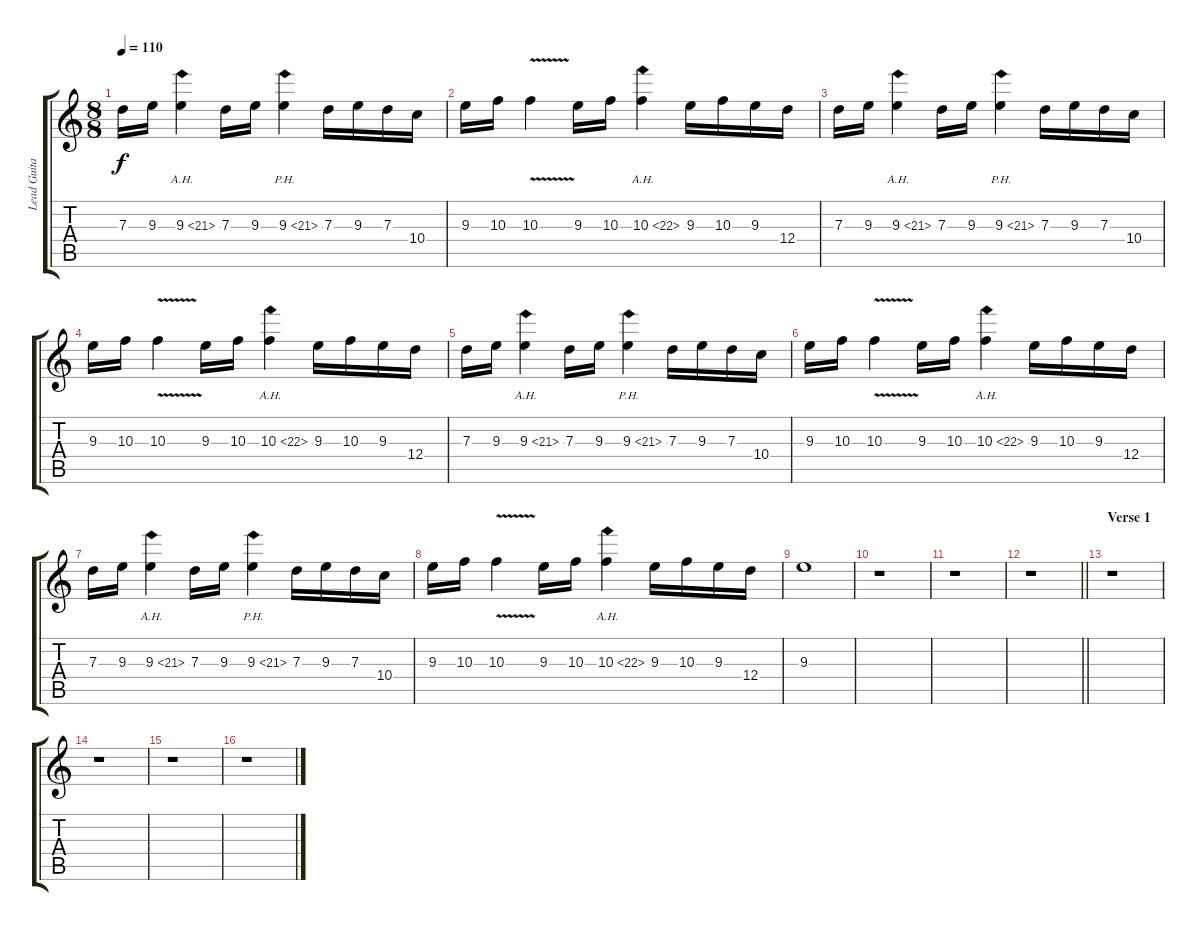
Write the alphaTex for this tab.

\track ("Lead Guitar 1" "Lead Guita") {instrument distortionguitar}
\staff {score tabs}
\tuning (E4 B3 G3 D3 A2 D2) {hide}
\ts (8 8)
\tempo 110
\clef g2
\ks c
7.3.16{dy f} 9.3.16 9.3{ah 12}.4 7.3.16 9.3.16 9.3{ph 12}.4 7.3.16 9.3.16 7.3.16 10.4.16 |
9.3.16 10.3.16 10.3{v}.4 9.3.16 10.3.16 10.3{ah 12}.4 9.3.16 10.3.16 9.3.16 12.4.16 |
7.3.16 9.3.16 9.3{ah 12}.4 7.3.16 9.3.16 9.3{ph 12}.4 7.3.16 9.3.16 7.3.16 10.4.16 |
9.3.16 10.3.16 10.3{v}.4 9.3.16 10.3.16 10.3{ah 12}.4 9.3.16 10.3.16 9.3.16 12.4.16 |
7.3.16 9.3.16 9.3{ah 12}.4 7.3.16 9.3.16 9.3{ph 12}.4 7.3.16 9.3.16 7.3.16 10.4.16 |
9.3.16 10.3.16 10.3{v}.4 9.3.16 10.3.16 10.3{ah 12}.4 9.3.16 10.3.16 9.3.16 12.4.16 |
7.3.16 9.3.16 9.3{ah 12}.4 7.3.16 9.3.16 9.3{ph 12}.4 7.3.16 9.3.16 7.3.16 10.4.16 |
9.3.16 10.3.16 10.3{v}.4 9.3.16 10.3.16 10.3{ah 12}.4 9.3.16 10.3.16 9.3.16 12.4.16 |
9.3.1 |
r.1 |
r.1 |
\barLineRight lightlight
r.1 |
\section ("" "Verse 1")
r.1 |
r.1 |
r.1 |
r.1
